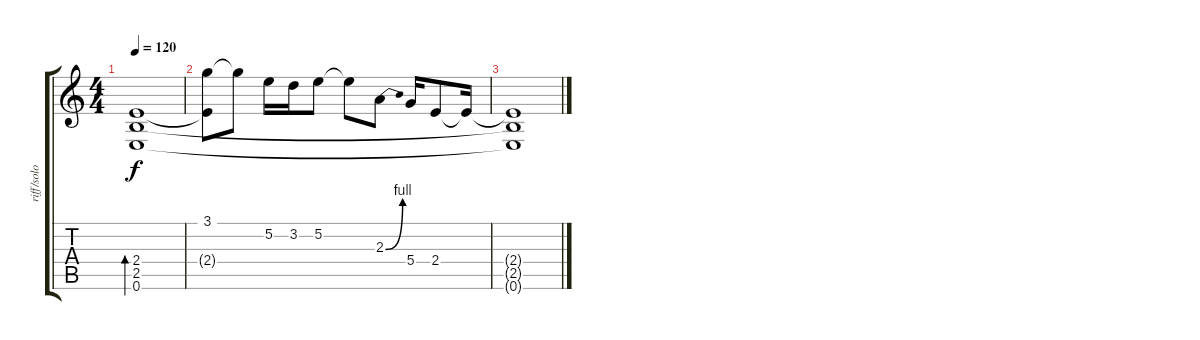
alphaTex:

\track ("riff/solo" "riff/solo") {instrument acousticguitarsteel}
\staff {score tabs}
\tuning (E4 B3 G3 D3 A2 E2) {hide}
\ts (4 4)
\tempo 120
\clef g2
\ks c
(2.4 2.5 0.6).1{bd 480 dy f} |
(3.1 2.4{t}).8{instrument overdrivenguitar} 3.1{t}.8 5.2.16 3.2.16 5.2.8 5.2{t}.8 2.3{be (bend 0 0 60 4)}.8 5.4.16 2.4.8 2.4{t}.16 |
(2.4{t} 2.5{t} 0.6{t}).1
